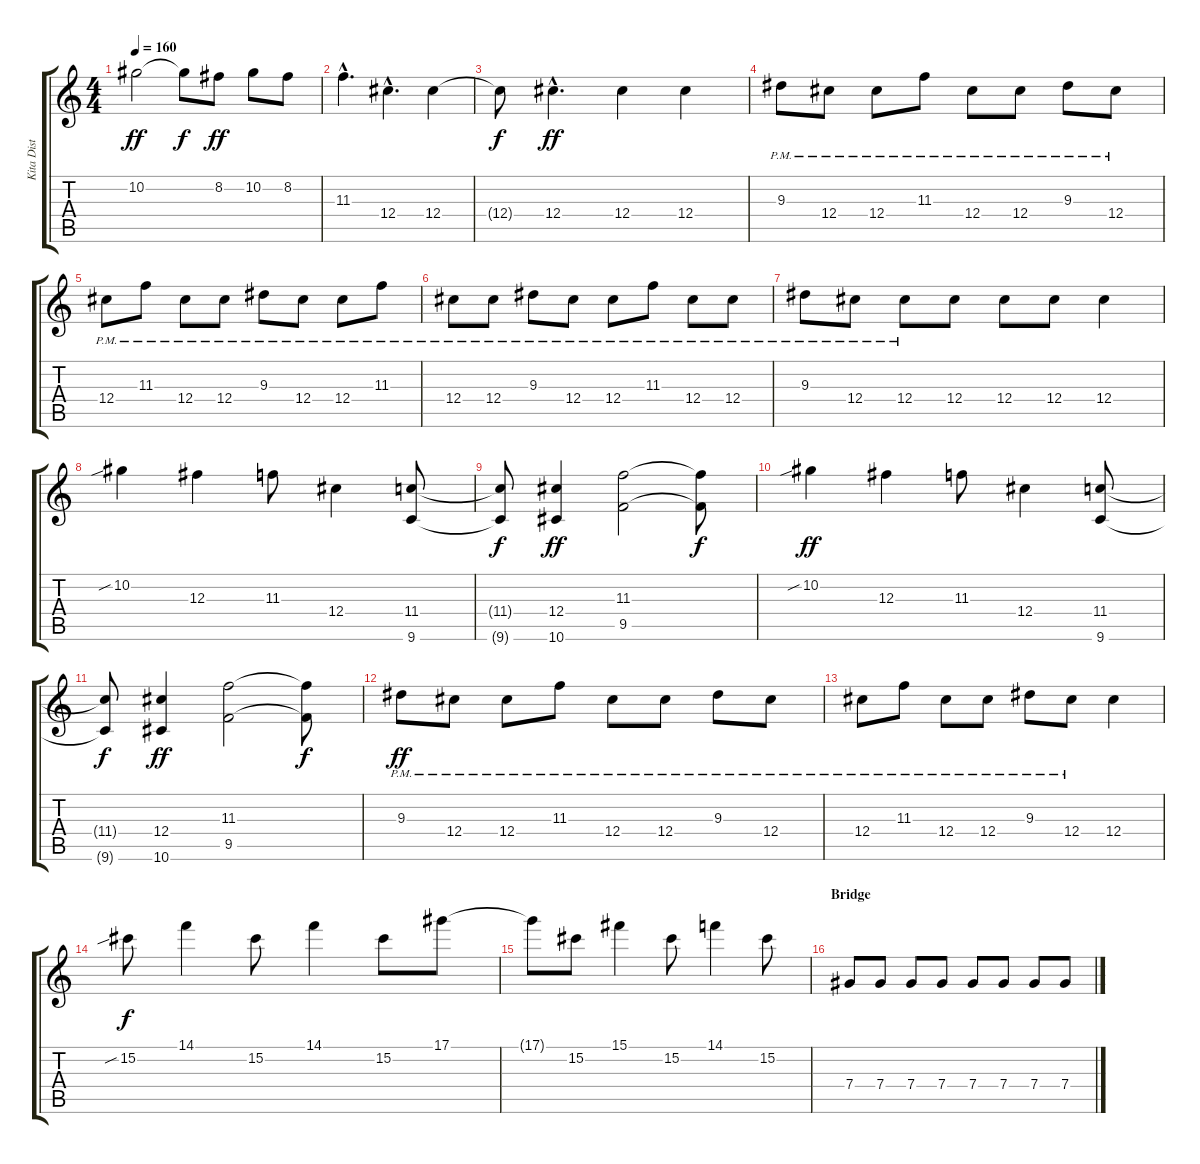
\track ("Kita Dist" "Kita Dist") {instrument overdrivenguitar}
\staff {score tabs}
\tuning (Eb4 Bb3 Gb3 Db3 Ab2 Eb2) {hide}
\ts (4 4)
\tempo 160
\clef g2
\ks c
10.2.2{dy ff} 10.2{t}.8{dy f} 8.2.8{dy ff} 10.2.8 8.2.8 |
11.3{hac}.4{d} 12.4{hac}.4{d} 12.4.4 |
12.4{t}.8{dy f} 12.4{hac}.4{d dy ff} 12.4.4 12.4.4 |
9.3{pm}.8 12.4{pm}.8 12.4{pm}.8 11.3{pm}.8 12.4{pm}.8 12.4{pm}.8 9.3{pm}.8 12.4{pm}.8 |
12.4{pm}.8 11.3{pm}.8 12.4{pm}.8 12.4{pm}.8 9.3{pm}.8 12.4{pm}.8 12.4{pm}.8 11.3{pm}.8 |
12.4{pm}.8 12.4{pm}.8 9.3{pm}.8 12.4{pm}.8 12.4{pm}.8 11.3{pm}.8 12.4{pm}.8 12.4{pm}.8 |
9.3{pm}.8 12.4{pm}.8 12.4{pm}.8 12.4.8 12.4.8 12.4.8 12.4.4 |
10.2{sib}.4 12.3.4 11.3.8 12.4.4 (11.4 9.6).8 |
(11.4{t} 9.6{t}).8{dy f} (12.4 10.6).4{dy ff} (11.3 9.5).2 (11.3{t} 9.5{t}).8{dy f} |
10.2{sib}.4{dy ff} 12.3.4 11.3.8 12.4.4 (11.4 9.6).8 |
(11.4{t} 9.6{t}).8{dy f} (12.4 10.6).4{dy ff} (11.3 9.5).2 (11.3{t} 9.5{t}).8{dy f} |
9.3{pm}.8{dy ff} 12.4{pm}.8 12.4{pm}.8 11.3{pm}.8 12.4{pm}.8 12.4{pm}.8 9.3{pm}.8 12.4{pm}.8 |
12.4{pm}.8 11.3{pm}.8 12.4{pm}.8 12.4{pm}.8 9.3{pm}.8 12.4{pm}.8 12.4.4 |
15.2{sib}.8{dy f} 14.1.4 15.2.8 14.1.4 15.2.8 17.1.8 |
17.1{t}.8 15.2.8 15.1.4 15.2.8 14.1.4 15.2.8 |
\section ("" "Bridge")
7.4.8 7.4.8 7.4.8 7.4.8 7.4.8 7.4.8 7.4.8 7.4.8
